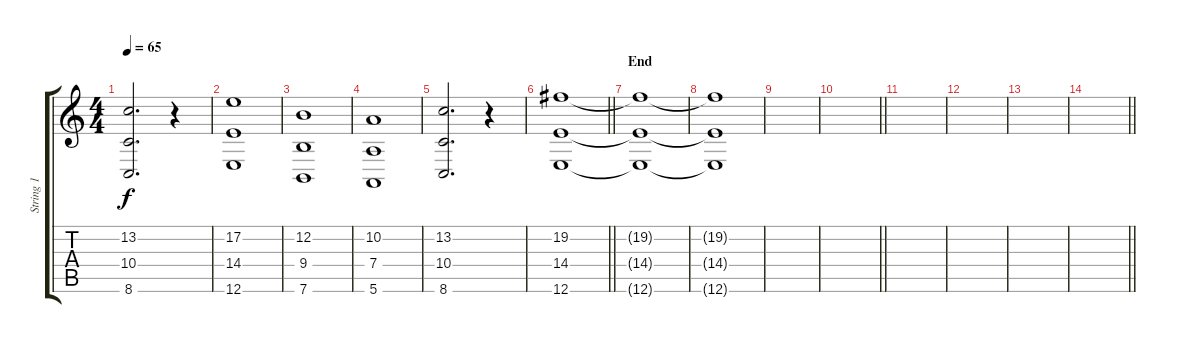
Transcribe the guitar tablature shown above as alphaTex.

\track ("String 1" "String 1") {instrument stringensemble2}
\staff {score tabs}
\tuning (E4 B3 G3 D3 A2 E2) {hide}
\ts (4 4)
\tempo 65
\clef g2
\ks c
(13.2 10.4 8.6).2{d dy f} r.4 |
(17.2 14.4 12.6).1 |
(12.2 9.4 7.6).1 |
(10.2 7.4 5.6).1 |
(13.2 10.4 8.6).2{d} r.4 |
\barLineRight lightlight
(19.2 14.4 12.6).1{volume 0} |
\section ("" "End")
(19.2{t} 14.4{t} 12.6{t}).1 |
(19.2{t} 14.4{t} 12.6{t}).1 |
|
\barLineRight lightlight
|
|
|
|
\barLineRight lightlight
